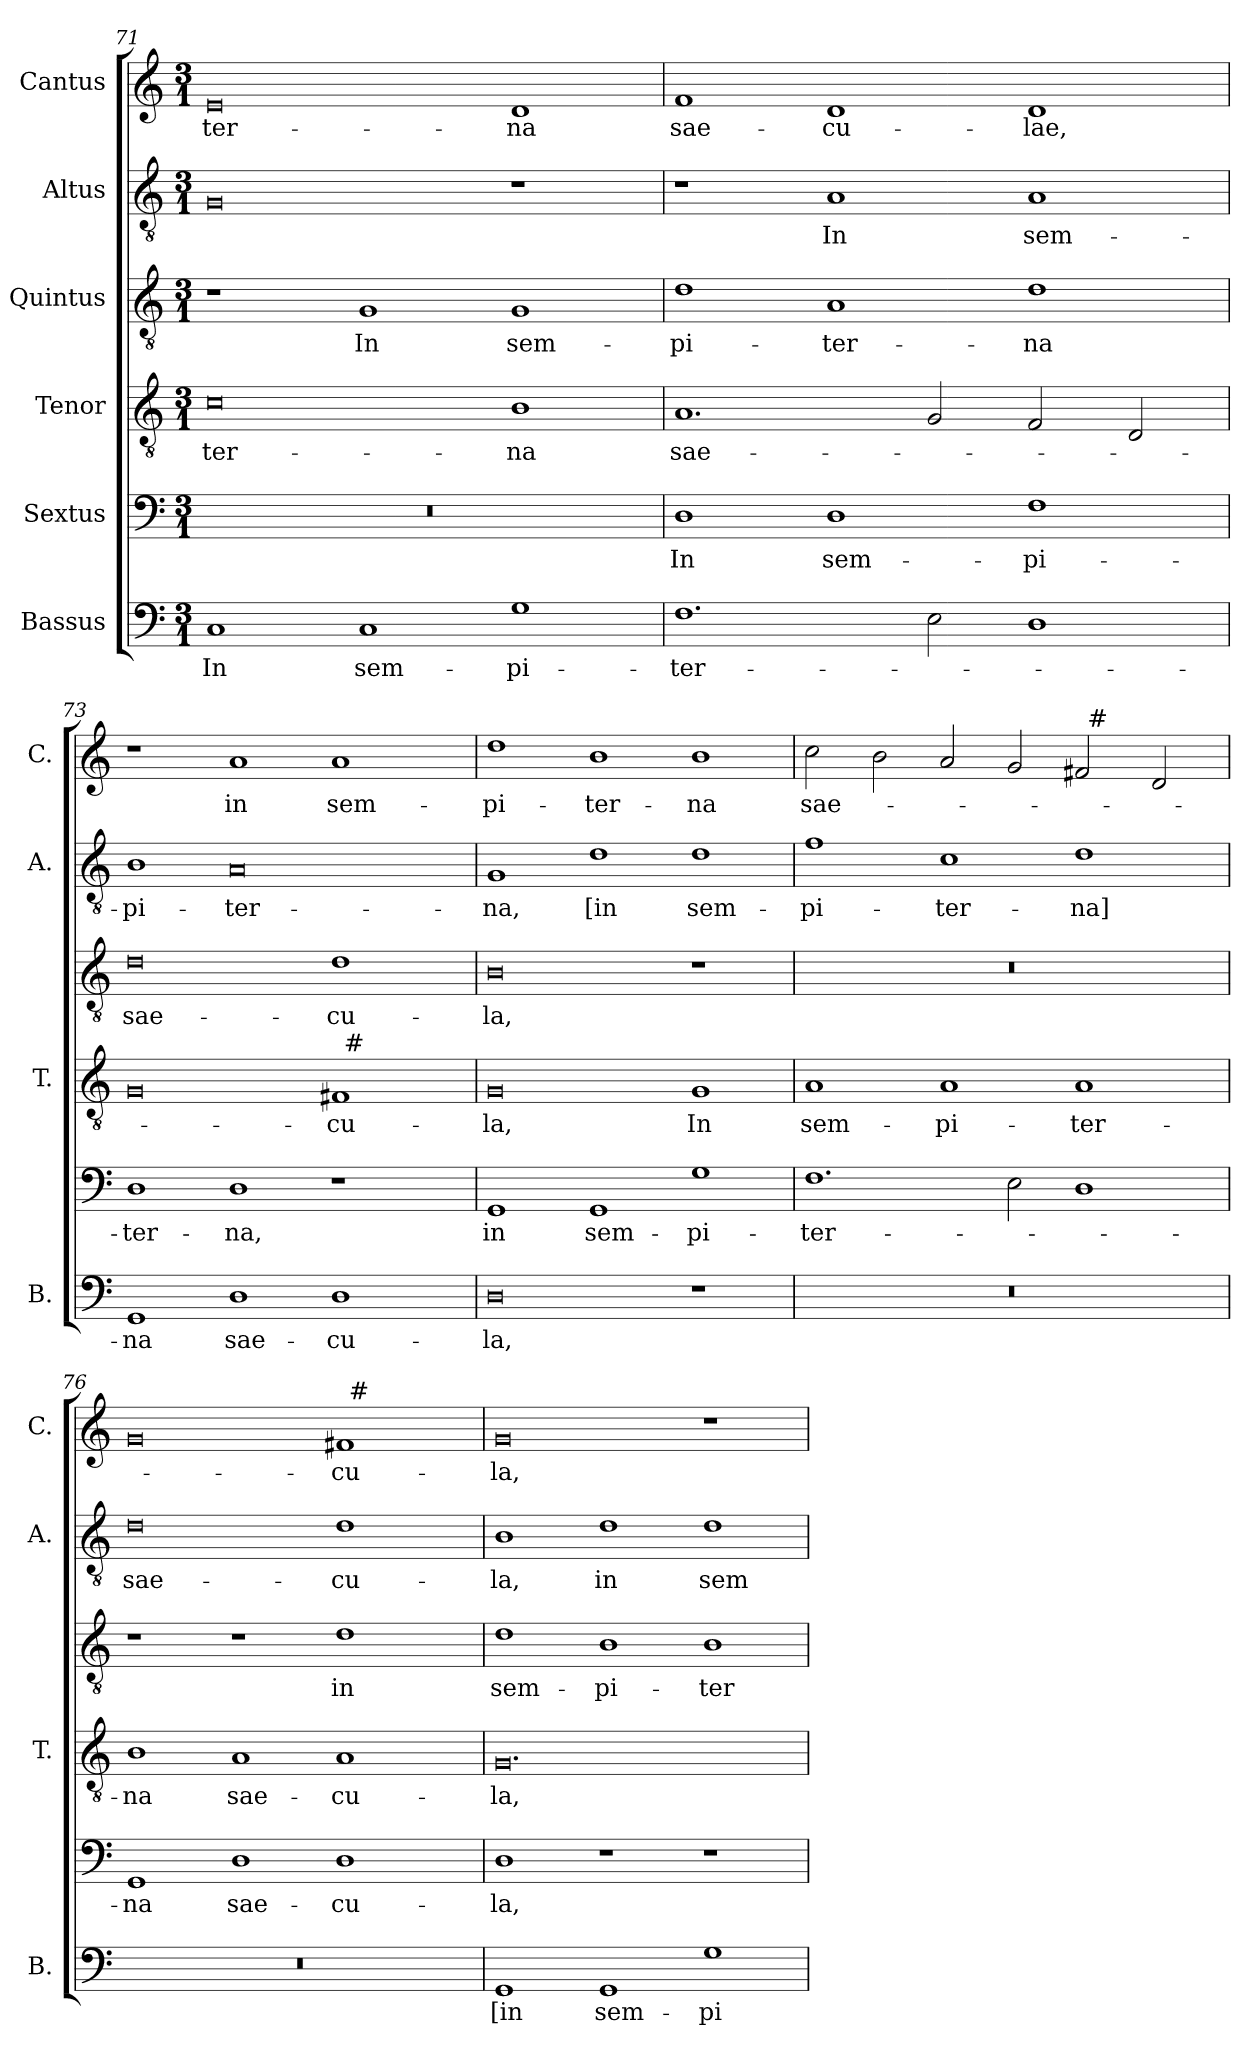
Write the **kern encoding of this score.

**kern	**text	**kern	**text	**kern	**text	**kern	**text	**kern	**text	**kern	**text
*part6	*part6	*part5	*part5	*part4	*part4	*part3	*part3	*part2	*part2	*part1	*part1
*staff6	*staff6	*staff5	*staff5	*staff4	*staff4	*staff3	*staff3	*staff2	*staff2	*staff1	*staff1
*I"Bassus	*	*I"Sextus	*	*I"Tenor	*	*I"Quintus	*	*I"Altus	*	*I"Cantus	*
*I'B.	*	*	*	*I'T.	*	*	*	*I'A.	*	*I'C.	*
*clefF4	*	*clefF4	*	*clefGv2	*	*clefGv2	*	*clefGv2	*	*clefG2	*
*	*	*	*	*ITrd7c12	*	*ITrd7c12	*	*ITrd7c12	*	*	*
*k[]	*	*k[]	*	*k[]	*	*k[]	*	*k[]	*	*k[]	*
*C:	*	*C:	*	*C:	*	*C:	*	*C:	*	*C:	*
*M3/1	*	*M3/1	*	*M3/1	*	*M3/1	*	*M3/1	*	*M3/1	*
=71	=71	=71	=71	=71	=71	=71	=71	=71	=71	=71	=71
!	!LO:LY:b	!LO:N:vis=1	!	!	!LO:LY:b	!	!	!	!	!	!LO:LY:b
1C	In	0.r	.	0C	-ter-	1r	.	0GG	.	0e	-ter-
!	!LO:LY:b	!	!	!	!	!	!LO:LY:b	!	!	!	!
1C	sem-	.	.	.	.	1GG	In	.	.	.	.
!	!LO:LY:b	!	!	!	!LO:LY:b	!	!LO:LY:b	!	!	!	!LO:LY:b
1G	-pi-	.	.	1BB	-na	1GG	sem-	1r	.	1d	-na
=72	=72	=72	=72	=72	=72	=72	=72	=72	=72	=72	=72
!	!LO:LY:b	!	!LO:LY:b	!	!LO:LY:b	!	!LO:LY:b	!	!	!	!LO:LY:b
1.F	-ter-	1D	In	1.AA	sae-	1D	-pi-	1r	.	1f	sae-
!	!	!	!LO:LY:b	!	!	!	!LO:LY:b	!	!LO:LY:b	!	!LO:LY:b
.	.	1D	sem-	.	.	1AA	-ter-	1AA	In	1d	-cu-
2E\	.	.	.	2GG/	.	.	.	.	.	.	.
!	!	!	!LO:LY:b	!	!	!	!LO:LY:b	!	!LO:LY:b	!	!LO:LY:b
1D	.	1F	-pi-	2FF/	.	1D	-na	1AA	sem-	1d	-lae,
.	.	.	.	2DD/	.	.	.	.	.	.	.
!!LO:LB:g=z
=73	=73	=73	=73	=73	=73	=73	=73	=73	=73	=73	=73
!	!LO:LY:b	!	!LO:LY:b	!	!	!	!LO:LY:b	!	!LO:LY:b	!	!
*	*	*	*	*^	*	*	*	*	*	*	*
1GG	-na	1D	-ter-	0GG	1ryy	.	0D	sae-	1BB	-pi-	1r	.
!	!LO:LY:b	!	!LO:LY:b	!	!	!	!	!	!	!LO:LY:b	!	!LO:LY:b
1D	sae-	1D	-na,	.	1ryy	.	.	.	0AA	-ter-	1a	in
!	!LO:LY:b	!	!	!	!	!LO:LY:b	!	!LO:LY:b	!	!	!	!LO:LY:b
1D	-cu-	1r	.	1FF#	32ryy	-cu-	1D	-cu-	.	.	1a	sem-
!	!	!	!	!	!LO:TX:a:t=#	!	!	!	!	!	!	!
.	.	.	.	.	2ryy	.	.	.	.	.	.	.
.	.	.	.	.	4...ryy	.	.	.	.	.	.	.
=74	=74	=74	=74	=74	=74	=74	=74	=74	=74	=74	=74	=74
!	!LO:LY:b	!	!LO:LY:b	!	!	!LO:LY:b	!	!LO:LY:b	!	!LO:LY:b	!	!LO:LY:b
*	*	*	*	*v	*v	*	*	*	*	*	*	*
0D	-la,	1GG	in	0GG	-la,	0BB	-la,	1GG	-na,	1dd	-pi-
!	!	!	!LO:LY:b	!	!	!	!	!	!LO:LY:b	!	!LO:LY:b
.	.	1GG	sem-	.	.	.	.	1D	[in	1b	-ter-
!	!	!	!LO:LY:b	!	!LO:LY:b	!	!	!	!LO:LY:b	!	!LO:LY:b
1r	.	1G	-pi-	1GG	In	1r	.	1D	sem-	1b	-na
=75	=75	=75	=75	=75	=75	=75	=75	=75	=75	=75	=75
!LO:N:vis=1	!	!	!LO:LY:b	!	!LO:LY:b	!LO:N:vis=1	!	!	!LO:LY:b	!	!LO:LY:b
*	*	*	*	*	*	*	*	*	*	*^	*
0.r	.	1.F	-ter-	1AA	sem-	0.r	.	1F	-pi-	2cc\	1ryy	sae-
.	.	.	.	.	.	.	.	.	.	2b\	.	.
!	!	!	!	!	!LO:LY:b	!	!	!	!LO:LY:b	!	!	!
.	.	.	.	1AA	-pi-	.	.	1C	-ter-	2a/	1ryy	.
.	.	2E\	.	.	.	.	.	.	.	2g/	.	.
!	!	!	!	!	!LO:LY:b	!	!	!	!LO:LY:b	!	!	!
.	.	1D	.	1AA	-ter-	.	.	1D	-na]	2f#/	32ryy	.
!	!	!	!	!	!	!	!	!	!	!	!LO:TX:a:t=#	!
.	.	.	.	.	.	.	.	.	.	.	2ryy	.
.	.	.	.	.	.	.	.	.	.	2d/	.	.
.	.	.	.	.	.	.	.	.	.	.	4...ryy	.
=76	=76	=76	=76	=76	=76	=76	=76	=76	=76	=76	=76	=76
!LO:N:vis=1	!	!	!LO:LY:b	!	!LO:LY:b	!	!	!	!LO:LY:b	!	!	!
0.r	.	1GG	-na	1BB	-na	1r	.	0D	sae-	0g	1ryy	.
!	!	!	!LO:LY:b	!	!LO:LY:b	!	!	!	!	!	!	!
.	.	1D	sae-	1AA	sae-	1r	.	.	.	.	1ryy	.
!	!	!	!LO:LY:b	!	!LO:LY:b	!	!LO:LY:b	!	!LO:LY:b	!	!	!LO:LY:b
.	.	1D	-cu-	1AA	-cu-	1D	in	1D	-cu-	1f#	32ryy	-cu-
!	!	!	!	!	!	!	!	!	!	!	!LO:TX:a:t=#	!
.	.	.	.	.	.	.	.	.	.	.	2ryy	.
.	.	.	.	.	.	.	.	.	.	.	4...ryy	.
=77	=77	=77	=77	=77	=77	=77	=77	=77	=77	=77	=77	=77
!	!LO:LY:b	!	!LO:LY:b	!	!LO:LY:b	!	!LO:LY:b	!	!LO:LY:b	!	!	!LO:LY:b
*	*	*	*	*	*	*	*	*	*	*v	*v	*
1GG	[in	1D	-la,	0.GG	-la,	1D	sem-	1BB	-la,	0g	-la,
!	!LO:LY:b	!	!	!	!	!	!LO:LY:b	!	!LO:LY:b	!	!
1GG	sem-	1r	.	.	.	1BB	-pi-	1D	in	.	.
!	!LO:LY:b	!	!	!	!	!	!LO:LY:b	!	!LO:LY:b	!	!
1G	-pi-	1r	.	.	.	1BB	-ter-	1D	sem-	1r	.
=	=	=	=	=	=	=	=	=	=	=	=
*-	*-	*-	*-	*-	*-	*-	*-	*-	*-	*-	*-
